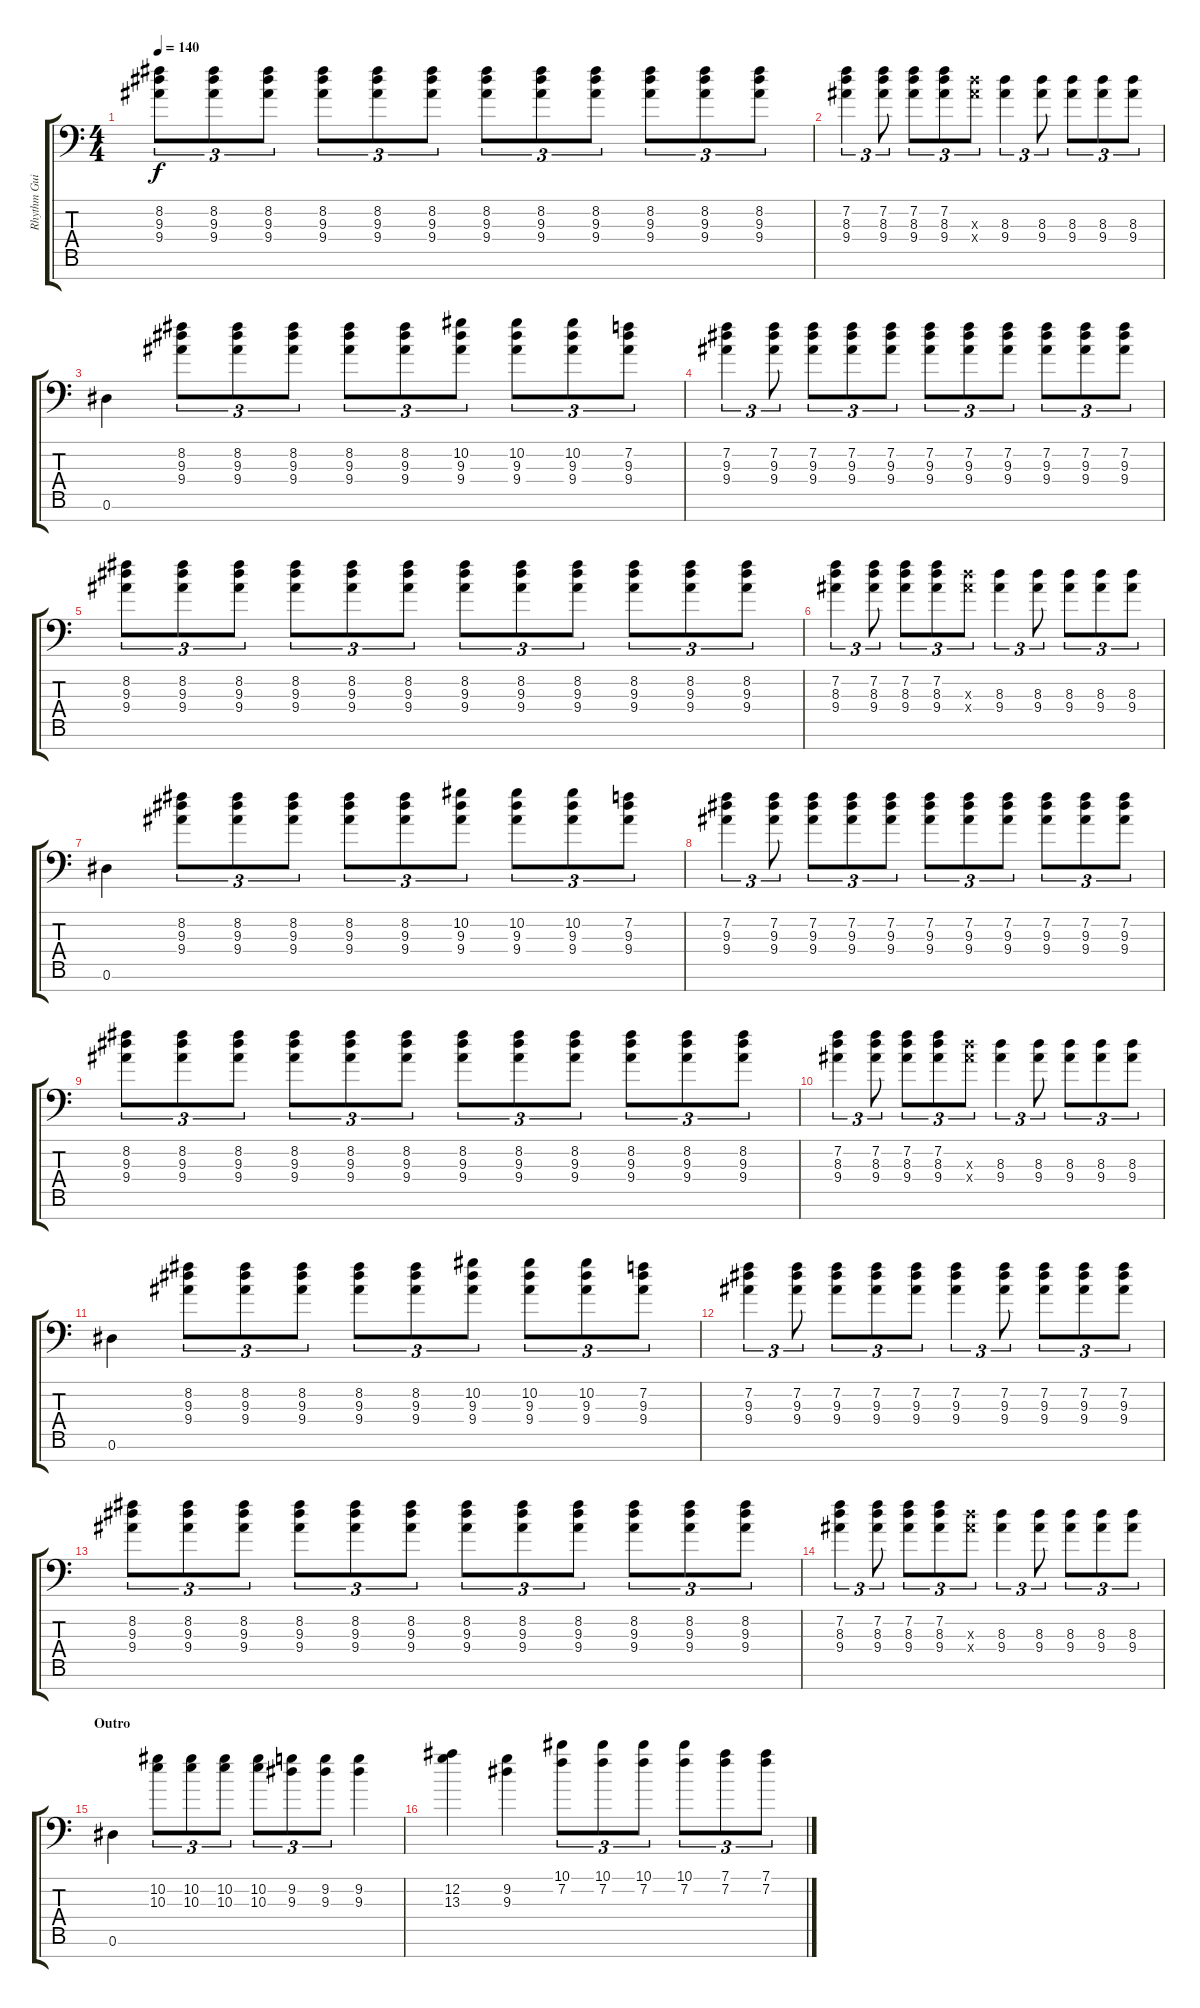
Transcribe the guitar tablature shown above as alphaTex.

\track ("Rhythm Guitar Left" "Rhythm Gui") {instrument distortionguitar}
\staff {score tabs}
\tuning (Eb4 Bb3 Gb3 Db3 Ab2 Eb2 Bb1) {hide}
\ts (4 4)
\tempo 140
\clef f4
\ks c
(8.2 9.3 9.4).8{tu (3 2) dy f} (8.2 9.3 9.4).8{tu (3 2)} (8.2 9.3 9.4).8{tu (3 2)} (8.2 9.3 9.4).8{tu (3 2)} (8.2 9.3 9.4).8{tu (3 2)} (8.2 9.3 9.4).8{tu (3 2)} (8.2 9.3 9.4).8{tu (3 2)} (8.2 9.3 9.4).8{tu (3 2)} (8.2 9.3 9.4).8{tu (3 2)} (8.2 9.3 9.4).8{tu (3 2)} (8.2 9.3 9.4).8{tu (3 2)} (8.2 9.3 9.4).8{tu (3 2)} |
(7.2 8.3 9.4).4{tu (3 2)} (7.2 8.3 9.4).8{tu (3 2)} (7.2 8.3 9.4).8{tu (3 2)} (7.2 8.3 9.4).8{tu (3 2)} (8.3{x} 9.4{x}).8{tu (3 2)} (8.3 9.4).4{tu (3 2)} (8.3 9.4).8{tu (3 2)} (8.3 9.4).8{tu (3 2)} (8.3 9.4).8{tu (3 2)} (8.3 9.4).8{tu (3 2)} |
0.6.4 (8.2 9.3 9.4).8{tu (3 2)} (8.2 9.3 9.4).8{tu (3 2)} (8.2 9.3 9.4).8{tu (3 2)} (8.2 9.3 9.4).8{tu (3 2)} (8.2 9.3 9.4).8{tu (3 2)} (10.2 9.3 9.4).8{tu (3 2)} (10.2 9.3 9.4).8{tu (3 2)} (10.2 9.3 9.4).8{tu (3 2)} (7.2 9.3 9.4).8{tu (3 2)} |
(7.2 9.3 9.4).4{tu (3 2)} (7.2 9.3 9.4).8{tu (3 2)} (7.2 9.3 9.4).8{tu (3 2)} (7.2 9.3 9.4).8{tu (3 2)} (7.2 9.3 9.4).8{tu (3 2)} (7.2 9.3 9.4).8{tu (3 2)} (7.2 9.3 9.4).8{tu (3 2)} (7.2 9.3 9.4).8{tu (3 2)} (7.2 9.3 9.4).8{tu (3 2)} (7.2 9.3 9.4).8{tu (3 2)} (7.2 9.3 9.4).8{tu (3 2)} |
(8.2 9.3 9.4).8{tu (3 2)} (8.2 9.3 9.4).8{tu (3 2)} (8.2 9.3 9.4).8{tu (3 2)} (8.2 9.3 9.4).8{tu (3 2)} (8.2 9.3 9.4).8{tu (3 2)} (8.2 9.3 9.4).8{tu (3 2)} (8.2 9.3 9.4).8{tu (3 2)} (8.2 9.3 9.4).8{tu (3 2)} (8.2 9.3 9.4).8{tu (3 2)} (8.2 9.3 9.4).8{tu (3 2)} (8.2 9.3 9.4).8{tu (3 2)} (8.2 9.3 9.4).8{tu (3 2)} |
(7.2 8.3 9.4).4{tu (3 2)} (7.2 8.3 9.4).8{tu (3 2)} (7.2 8.3 9.4).8{tu (3 2)} (7.2 8.3 9.4).8{tu (3 2)} (8.3{x} 9.4{x}).8{tu (3 2)} (8.3 9.4).4{tu (3 2)} (8.3 9.4).8{tu (3 2)} (8.3 9.4).8{tu (3 2)} (8.3 9.4).8{tu (3 2)} (8.3 9.4).8{tu (3 2)} |
0.6.4 (8.2 9.3 9.4).8{tu (3 2)} (8.2 9.3 9.4).8{tu (3 2)} (8.2 9.3 9.4).8{tu (3 2)} (8.2 9.3 9.4).8{tu (3 2)} (8.2 9.3 9.4).8{tu (3 2)} (10.2 9.3 9.4).8{tu (3 2)} (10.2 9.3 9.4).8{tu (3 2)} (10.2 9.3 9.4).8{tu (3 2)} (7.2 9.3 9.4).8{tu (3 2)} |
(7.2 9.3 9.4).4{tu (3 2)} (7.2 9.3 9.4).8{tu (3 2)} (7.2 9.3 9.4).8{tu (3 2)} (7.2 9.3 9.4).8{tu (3 2)} (7.2 9.3 9.4).8{tu (3 2)} (7.2 9.3 9.4).8{tu (3 2)} (7.2 9.3 9.4).8{tu (3 2)} (7.2 9.3 9.4).8{tu (3 2)} (7.2 9.3 9.4).8{tu (3 2)} (7.2 9.3 9.4).8{tu (3 2)} (7.2 9.3 9.4).8{tu (3 2)} |
(8.2 9.3 9.4).8{tu (3 2)} (8.2 9.3 9.4).8{tu (3 2)} (8.2 9.3 9.4).8{tu (3 2)} (8.2 9.3 9.4).8{tu (3 2)} (8.2 9.3 9.4).8{tu (3 2)} (8.2 9.3 9.4).8{tu (3 2)} (8.2 9.3 9.4).8{tu (3 2)} (8.2 9.3 9.4).8{tu (3 2)} (8.2 9.3 9.4).8{tu (3 2)} (8.2 9.3 9.4).8{tu (3 2)} (8.2 9.3 9.4).8{tu (3 2)} (8.2 9.3 9.4).8{tu (3 2)} |
(7.2 8.3 9.4).4{tu (3 2)} (7.2 8.3 9.4).8{tu (3 2)} (7.2 8.3 9.4).8{tu (3 2)} (7.2 8.3 9.4).8{tu (3 2)} (8.3{x} 9.4{x}).8{tu (3 2)} (8.3 9.4).4{tu (3 2)} (8.3 9.4).8{tu (3 2)} (8.3 9.4).8{tu (3 2)} (8.3 9.4).8{tu (3 2)} (8.3 9.4).8{tu (3 2)} |
0.6.4 (8.2 9.3 9.4).8{tu (3 2)} (8.2 9.3 9.4).8{tu (3 2)} (8.2 9.3 9.4).8{tu (3 2)} (8.2 9.3 9.4).8{tu (3 2)} (8.2 9.3 9.4).8{tu (3 2)} (10.2 9.3 9.4).8{tu (3 2)} (10.2 9.3 9.4).8{tu (3 2)} (10.2 9.3 9.4).8{tu (3 2)} (7.2 9.3 9.4).8{tu (3 2)} |
(7.2 9.3 9.4).4{tu (3 2)} (7.2 9.3 9.4).8{tu (3 2)} (7.2 9.3 9.4).8{tu (3 2)} (7.2 9.3 9.4).8{tu (3 2)} (7.2 9.3 9.4).8{tu (3 2)} (7.2 9.3 9.4).4{tu (3 2)} (7.2 9.3 9.4).8{tu (3 2)} (7.2 9.3 9.4).8{tu (3 2)} (7.2 9.3 9.4).8{tu (3 2)} (7.2 9.3 9.4).8{tu (3 2)} |
(8.2 9.3 9.4).8{tu (3 2)} (8.2 9.3 9.4).8{tu (3 2)} (8.2 9.3 9.4).8{tu (3 2)} (8.2 9.3 9.4).8{tu (3 2)} (8.2 9.3 9.4).8{tu (3 2)} (8.2 9.3 9.4).8{tu (3 2)} (8.2 9.3 9.4).8{tu (3 2)} (8.2 9.3 9.4).8{tu (3 2)} (8.2 9.3 9.4).8{tu (3 2)} (8.2 9.3 9.4).8{tu (3 2)} (8.2 9.3 9.4).8{tu (3 2)} (8.2 9.3 9.4).8{tu (3 2)} |
(7.2 8.3 9.4).4{tu (3 2)} (7.2 8.3 9.4).8{tu (3 2)} (7.2 8.3 9.4).8{tu (3 2)} (7.2 8.3 9.4).8{tu (3 2)} (8.3{x} 9.4{x}).8{tu (3 2)} (8.3 9.4).4{tu (3 2)} (8.3 9.4).8{tu (3 2)} (8.3 9.4).8{tu (3 2)} (8.3 9.4).8{tu (3 2)} (8.3 9.4).8{tu (3 2)} |
\section ("" "Outro")
0.6.4 (10.2 10.3).8{tu (3 2)} (10.2 10.3).8{tu (3 2)} (10.2 10.3).8{tu (3 2)} (10.2 10.3).8{tu (3 2)} (9.2 9.3).8{tu (3 2)} (9.2 9.3).8{tu (3 2)} (9.2 9.3).4 |
(12.2 13.3).4 (9.2 9.3).4 (10.1 7.2).8{tu (3 2)} (10.1 7.2).8{tu (3 2)} (10.1 7.2).8{tu (3 2)} (10.1 7.2).8{tu (3 2)} (7.1 7.2).8{tu (3 2)} (7.1 7.2).8{tu (3 2)}
